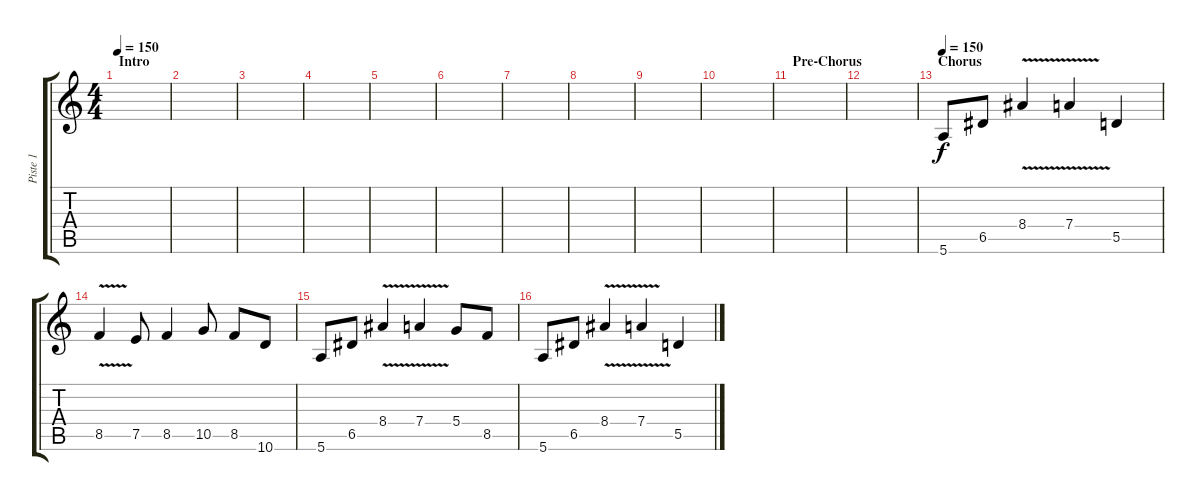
\track ("Piste 1" "Piste 1") {instrument distortionguitar}
\staff {score tabs}
\tuning (E4 B3 G3 D3 A2 E2) {hide}
\ts (4 4)
\section ("" "Intro")
\tempo 150
\tempo 180
\tempo 150
\clef g2
\ks c
|
|
|
|
|
|
|
|
|
|
\section ("" "Pre-Chorus")
|
|
\section ("" "Chorus")
\tempo 150
5.6.8 6.5.8 8.4{v}.4 7.4{v}.4 5.5.4 |
8.5{v}.4 7.5.8 8.5.4 10.5.8 8.5.8 10.6.8 |
5.6.8 6.5.8 8.4{v}.4 7.4{v}.4 5.4.8 8.5.8 |
5.6.8 6.5.8 8.4{v}.4 7.4{v}.4 5.5.4
